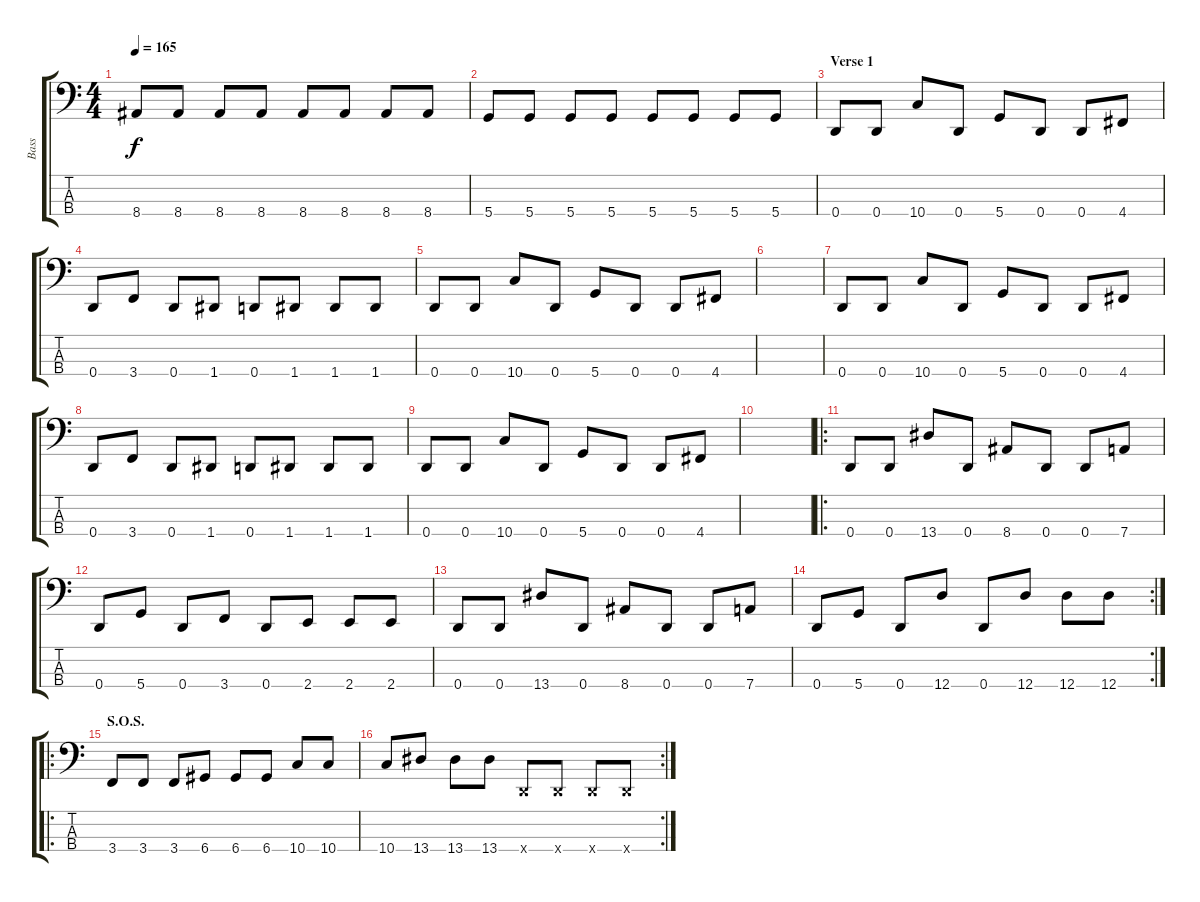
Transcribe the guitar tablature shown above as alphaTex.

\track ("Bass" "Bass") {instrument electricbassfinger}
\staff {score tabs}
\tuning (G2 D2 A1 D1) {hide}
\ts (4 4)
\tempo 165
\clef f4
\ks c
8.4.8{dy f} 8.4.8 8.4.8 8.4.8 8.4.8 8.4.8 8.4.8 8.4.8 |
5.4.8 5.4.8 5.4.8 5.4.8 5.4.8 5.4.8 5.4.8 5.4.8 |
\section ("" "Verse 1")
0.4.8 0.4.8 10.4.8 0.4.8 5.4.8 0.4.8 0.4.8 4.4.8 |
0.4.8 3.4.8 0.4.8 1.4.8 0.4.8 1.4.8 1.4.8 1.4.8 |
0.4.8 0.4.8 10.4.8 0.4.8 5.4.8 0.4.8 0.4.8 4.4.8 |
|
0.4.8 0.4.8 10.4.8 0.4.8 5.4.8 0.4.8 0.4.8 4.4.8 |
0.4.8 3.4.8 0.4.8 1.4.8 0.4.8 1.4.8 1.4.8 1.4.8 |
0.4.8 0.4.8 10.4.8 0.4.8 5.4.8 0.4.8 0.4.8 4.4.8 |
|
\ro
0.4.8 0.4.8 13.4.8 0.4.8 8.4.8 0.4.8 0.4.8 7.4.8 |
0.4.8 5.4.8 0.4.8 3.4.8 0.4.8 2.4.8 2.4.8 2.4.8 |
0.4.8 0.4.8 13.4.8 0.4.8 8.4.8 0.4.8 0.4.8 7.4.8 |
\rc 2
0.4.8 5.4.8 0.4.8 12.4.8 0.4.8 12.4.8 12.4.8 12.4.8 |
\ro
\section ("" "S.O.S.")
3.4.8 3.4.8 3.4.8 6.4.8 6.4.8 6.4.8 10.4.8 10.4.8 |
\rc 2
10.4.8 13.4.8 13.4.8 13.4.8 0.4{x}.8 0.4{x}.8 0.4{x}.8 0.4{x}.8
